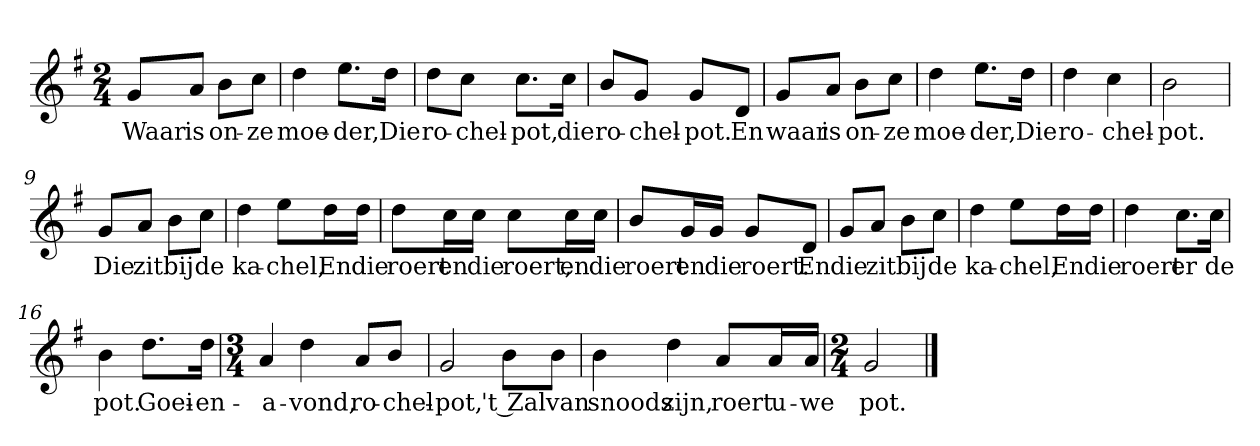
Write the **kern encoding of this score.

**kern	**text
*part1	*part1
*staff1	*staff1
*clefG2	*
*k[f#]	*
*G:	*
*M2/4	*
*MM120	*
=1	=1
8g/L	Waar
8a/J	is
8b\L	on-
8cc\J	-ze
=2	=2
4dd	moe-
8.ee\L	-der,
16dd\Jk	Die
=3	=3
8dd\L	ro-
8cc\J	-chel-
8.cc\L	-pot,
16cc\Jk	die
=4	=4
8b/L	ro-
8g/J	-chel-
8g/L	-pot.
8d/J	En
=5	=5
8g/L	waar
8a/J	is
8b\L	on-
8cc\J	-ze
=6	=6
4dd	moe-
8.ee\L	-der,
16dd\Jk	Die
=7	=7
4dd	ro-
4cc	-chel-
=8	=8
2b	-pot.
=9	=9
8g/L	Die
8a/J	zit
8b\L	bij
8cc\J	de
=10	=10
4dd	ka-
8ee\L	-chel,
16dd\L	En
16dd\JJ	die
=11	=11
8dd\L	roert
16cc\L	en
16cc\JJ	die
8cc\L	roert,
16cc\L	en
16cc\JJ	die
=12	=12
8b/L	roert
16g/L	en
16g/JJ	die
8g/L	roert.
8d/J	En
=13	=13
8g/L	die
8a/J	zit
8b\L	bij
8cc\J	de
=14	=14
4dd	ka-
8ee\L	-chel,
16dd\L	En
16dd\JJ	die
=15	=15
4dd	roert
8.cc\L	er
16cc\Jk	de
=16	=16
4b	pot.
8.dd\L	Goei-
16dd\Jk	-en-
=17	=17
*M3/4	*
4a	-a-
4dd	-vond,
8a/L	ro-
8b/J	-chel-
=18	=18
2g	-pot,
8b\L	't Zal
8b\J	van
=19	=19
4b	snoods
4dd	zijn,
8a/L	roert
16a/L	u-
16a/JJ	-we
=20	=20
*M2/4	*
2g	pot.
==	==
*-	*-
